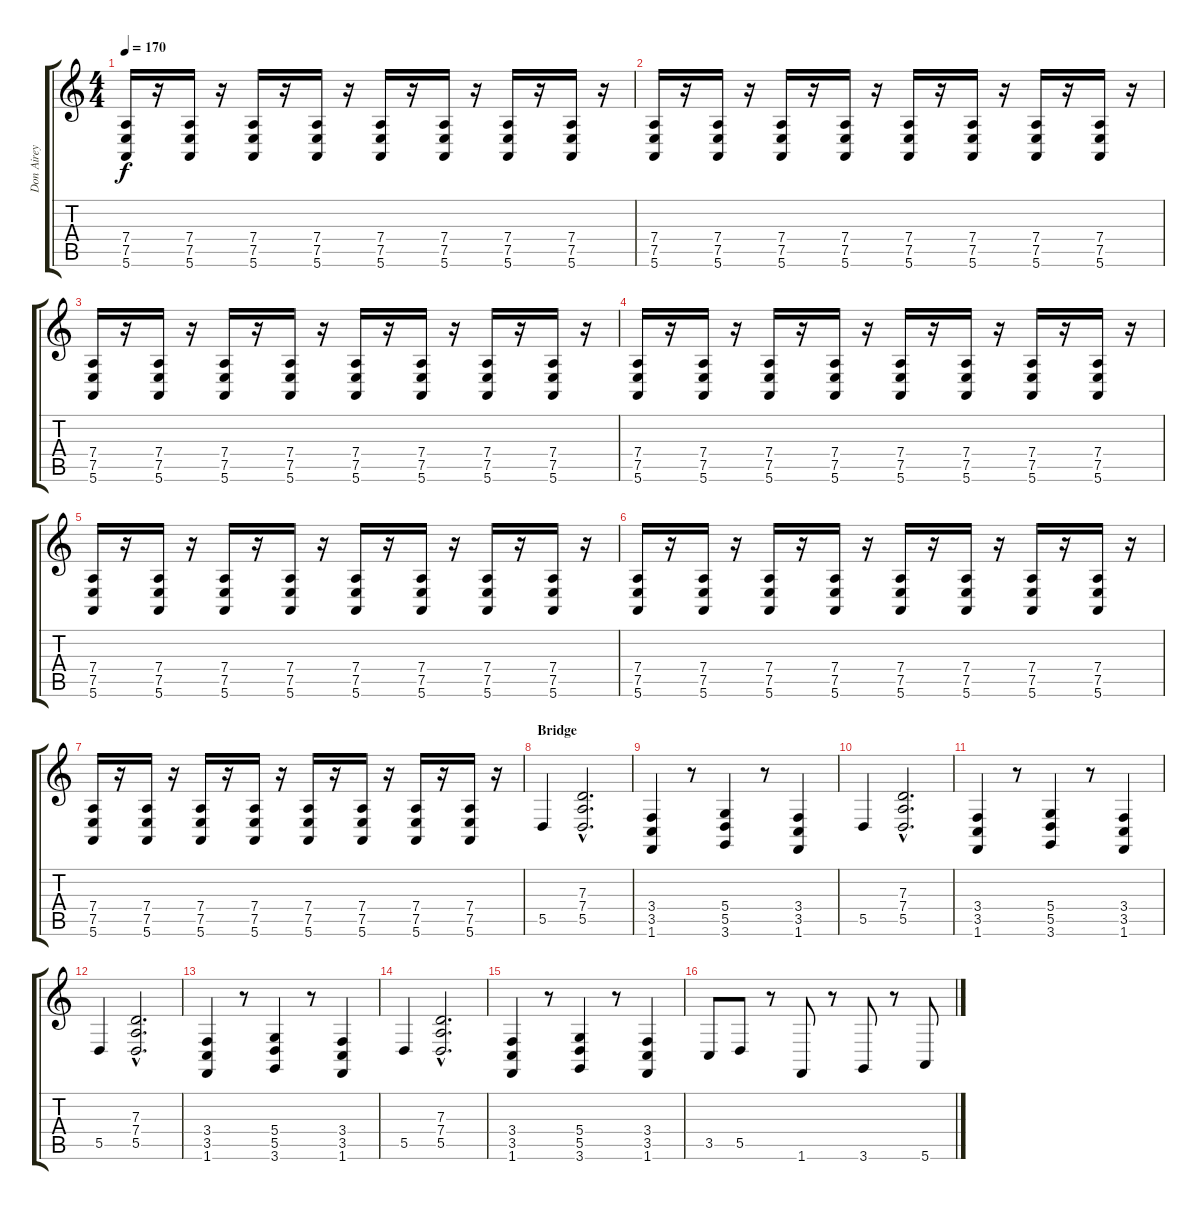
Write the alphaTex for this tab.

\track ("Don Airey - Left Hand" "Don Airey ") {instrument drawbarorgan}
\staff {score tabs}
\tuning (E4 B3 G3 D3 A2 E2) {hide}
\ts (4 4)
\tempo 170
\clef g2
\ks c
(7.4 7.5 5.6).16{dy f} r.16 (7.4 7.5 5.6).16 r.16 (7.4 7.5 5.6).16 r.16 (7.4 7.5 5.6).16 r.16 (7.4 7.5 5.6).16 r.16 (7.4 7.5 5.6).16 r.16 (7.4 7.5 5.6).16 r.16 (7.4 7.5 5.6).16 r.16 |
(7.4 7.5 5.6).16 r.16 (7.4 7.5 5.6).16 r.16 (7.4 7.5 5.6).16 r.16 (7.4 7.5 5.6).16 r.16 (7.4 7.5 5.6).16 r.16 (7.4 7.5 5.6).16 r.16 (7.4 7.5 5.6).16 r.16 (7.4 7.5 5.6).16 r.16 |
(7.4 7.5 5.6).16 r.16 (7.4 7.5 5.6).16 r.16 (7.4 7.5 5.6).16 r.16 (7.4 7.5 5.6).16 r.16 (7.4 7.5 5.6).16 r.16 (7.4 7.5 5.6).16 r.16 (7.4 7.5 5.6).16 r.16 (7.4 7.5 5.6).16 r.16 |
(7.4 7.5 5.6).16 r.16 (7.4 7.5 5.6).16 r.16 (7.4 7.5 5.6).16 r.16 (7.4 7.5 5.6).16 r.16 (7.4 7.5 5.6).16 r.16 (7.4 7.5 5.6).16 r.16 (7.4 7.5 5.6).16 r.16 (7.4 7.5 5.6).16 r.16 |
(7.4 7.5 5.6).16 r.16 (7.4 7.5 5.6).16 r.16 (7.4 7.5 5.6).16 r.16 (7.4 7.5 5.6).16 r.16 (7.4 7.5 5.6).16 r.16 (7.4 7.5 5.6).16 r.16 (7.4 7.5 5.6).16 r.16 (7.4 7.5 5.6).16 r.16 |
(7.4 7.5 5.6).16 r.16 (7.4 7.5 5.6).16 r.16 (7.4 7.5 5.6).16 r.16 (7.4 7.5 5.6).16 r.16 (7.4 7.5 5.6).16 r.16 (7.4 7.5 5.6).16 r.16 (7.4 7.5 5.6).16 r.16 (7.4 7.5 5.6).16 r.16 |
(7.4 7.5 5.6).16 r.16 (7.4 7.5 5.6).16 r.16 (7.4 7.5 5.6).16 r.16 (7.4 7.5 5.6).16 r.16 (7.4 7.5 5.6).16 r.16 (7.4 7.5 5.6).16 r.16 (7.4 7.5 5.6).16 r.16 (7.4 7.5 5.6).16 r.16 |
\section ("" "Bridge")
5.5.4 (7.3{hac} 7.4{hac} 5.5{hac}).2{d} |
(3.4 3.5 1.6).4 r.8 (5.4 5.5 3.6).4 r.8 (3.4 3.5 1.6).4 |
5.5.4 (7.3{hac} 7.4{hac} 5.5{hac}).2{d} |
(3.4 3.5 1.6).4 r.8 (5.4 5.5 3.6).4 r.8 (3.4 3.5 1.6).4 |
5.5.4 (7.3{hac} 7.4{hac} 5.5{hac}).2{d} |
(3.4 3.5 1.6).4 r.8 (5.4 5.5 3.6).4 r.8 (3.4 3.5 1.6).4 |
5.5.4 (7.3{hac} 7.4{hac} 5.5{hac}).2{d} |
(3.4 3.5 1.6).4 r.8 (5.4 5.5 3.6).4 r.8 (3.4 3.5 1.6).4 |
3.5.8 5.5.8 r.8 1.6.8 r.8 3.6.8 r.8 5.6.8
